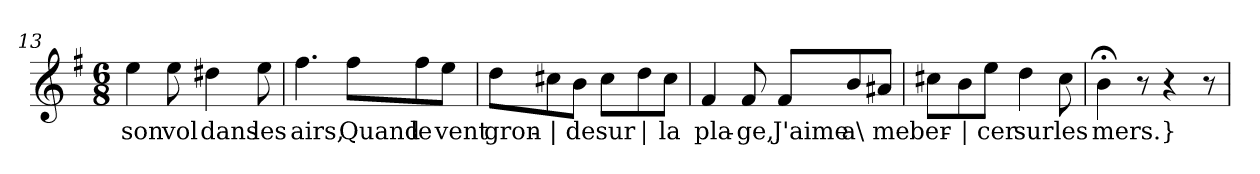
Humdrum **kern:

**kern	**text
*part1	*part1
*staff1	*staff1
*clefG2	*
*k[f#]	*
*M6/8	*
=13	=13
!	!LO:LY:b
4ee\	son
!	!LO:LY:b
8ee\	vol
!	!LO:LY:b
4dd#X\	dans
!	!LO:LY:b
8ee\	les
=14	=14
!	!LO:LY:b
4.ff#\	airs,
!	!LO:LY:b
8ff#\L	Quand
!	!LO:LY:b
8ff#\	le
!	!LO:LY:b
8ee\J	vent
=15	=15
!	!LO:LY:b
8dd\L	gron-
!	!LO:LY:b
8cc#X\	|
!	!LO:LY:b
8b\J	-de
!	!LO:LY:b
8cc#\L	sur
!	!LO:LY:b
8dd\	|
!	!LO:LY:b
8cc#\J	la
!!LO:LB:g=z
=16	=16
!	!LO:LY:b
4f#/	pla-
!	!LO:LY:b
8f#/	-ge,
!	!LO:LY:b
8f#/L	J'aime
!	!LO:LY:b
8b/	a\
!	!LO:LY:b
8a#X/J	me
=17	=17
!	!LO:LY:b
8cc#X\L	ber-
!	!LO:LY:b
8b\	|
!	!LO:LY:b
8ee\J	-cer
!	!LO:LY:b
4dd\	sur
!	!LO:LY:b
8cc#\	les
=18	=18
!	!LO:LY:b
4b;<\	mers.}
8r	.
4r	.
8r	.
=	=
*-	*-
